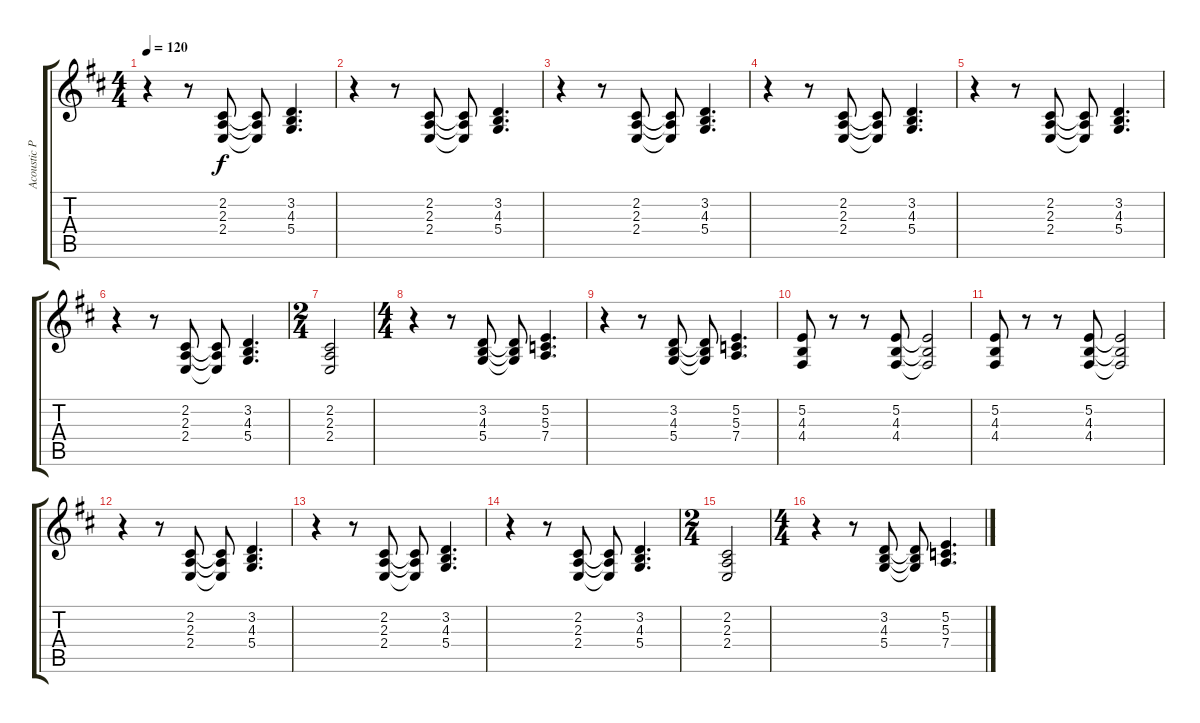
\track ("Acoustic Piano" "Acoustic P") {instrument brightacousticpiano}
\staff {score tabs}
\tuning (E4 B3 G3 D3 A2 E2) {hide}
\ts (4 4)
\tempo 120
\clef g2
\ks d
r.4{dy f} r.8 (2.2 2.3 2.4).8 (2.2{t} 2.3{t} 2.4{t}).8 (3.2 4.3 5.4).4{d} |
r.4 r.8 (2.2 2.3 2.4).8 (2.2{t} 2.3{t} 2.4{t}).8 (3.2 4.3 5.4).4{d} |
r.4 r.8 (2.2 2.3 2.4).8 (2.2{t} 2.3{t} 2.4{t}).8 (3.2 4.3 5.4).4{d} |
r.4 r.8 (2.2 2.3 2.4).8 (2.2{t} 2.3{t} 2.4{t}).8 (3.2 4.3 5.4).4{d} |
r.4 r.8 (2.2 2.3 2.4).8 (2.2{t} 2.3{t} 2.4{t}).8 (3.2 4.3 5.4).4{d} |
r.4 r.8 (2.2 2.3 2.4).8 (2.2{t} 2.3{t} 2.4{t}).8 (3.2 4.3 5.4).4{d} |
\ts (2 4)
(2.2 2.3 2.4).2 |
\ts (4 4)
r.4 r.8 (3.2 4.3 5.4).8 (3.2{t} 4.3{t} 5.4{t}).8 (5.2 5.3 7.4).4{d} |
r.4 r.8 (3.2 4.3 5.4).8 (3.2{t} 4.3{t} 5.4{t}).8 (5.2 5.3 7.4).4{d} |
(5.2 4.3 4.4).8 r.8 r.8 (5.2 4.3 4.4).8 (5.2{t} 4.3{t} 4.4{t}).2 |
(5.2 4.3 4.4).8 r.8 r.8 (5.2 4.3 4.4).8 (5.2{t} 4.3{t} 4.4{t}).2 |
r.4 r.8 (2.2 2.3 2.4).8 (2.2{t} 2.3{t} 2.4{t}).8 (3.2 4.3 5.4).4{d} |
r.4 r.8 (2.2 2.3 2.4).8 (2.2{t} 2.3{t} 2.4{t}).8 (3.2 4.3 5.4).4{d} |
r.4 r.8 (2.2 2.3 2.4).8 (2.2{t} 2.3{t} 2.4{t}).8 (3.2 4.3 5.4).4{d} |
\ts (2 4)
(2.2 2.3 2.4).2 |
\ts (4 4)
r.4 r.8 (3.2 4.3 5.4).8 (3.2{t} 4.3{t} 5.4{t}).8 (5.2 5.3 7.4).4{d}
